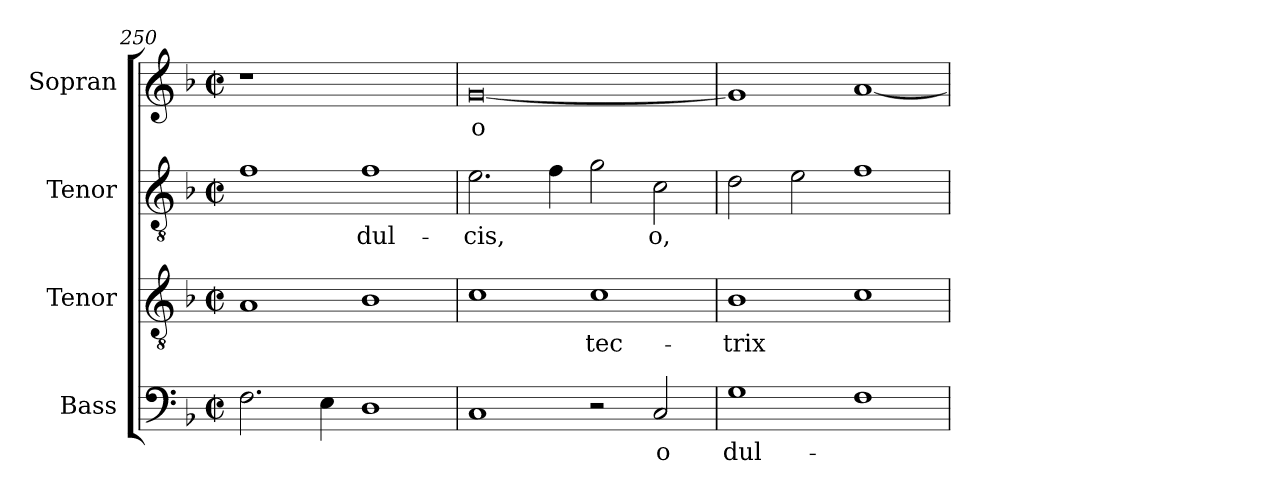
**kern	**text	**kern	**text	**kern	**text	**kern	**text
*part4	*part4	*part3	*part3	*part2	*part2	*part1	*part1
*staff4	*staff4	*staff3	*staff3	*staff2	*staff2	*staff1	*staff1
*I"Bass	*	*I"Tenor	*	*I"Tenor	*	*I"Sopran	*
*	*	*I'Tenor	*	*	*	*	*
*clefF4	*	*clefGv2	*	*clefGv2	*	*clefG2	*
*	*	*ITrd7c12	*	*ITrd7c12	*	*	*
*k[b-]	*	*k[b-]	*	*k[b-]	*	*k[b-]	*
*F:	*	*F:	*	*F:	*	*F:	*
*M2/2	*	*M2/2	*	*M2/2	*	*M2/2	*
*met(c|)	*	*met(c|)	*	*met(c|)	*	*met(c|)	*
=250	=250	=250	=250	=250	=250	=250	=250
!	!	!	!	!	!	!LO:N:vis=1	!
2.Fi\	.	1AAi	.	1Fi	.	1r	.
4Ei\	.	.	.	.	.	.	.
!	!	!	!	!	!LO:LY:b:color=#000000	!	!
1Di	.	1BB-i	.	1Fi	dul-	1ryy	.
=251	=251	=251	=251	=251	=251	=251	=251
!	!	!	!	!	!LO:LY:b:color=#000000	!	!
!	!	!	!	!	!	!	!LO:LY:b:color=#000000
1Ci	.	1Ci	.	2.Ei\	-cis,	[<0gi	o
.	.	.	.	4Fi\	.	.	.
!	!	!	!LO:LY:b:color=#000000	!	!	!	!
2r	.	1Ci	-tec-	2Gi\	.	.	.
!	!LO:LY:b:color=#000000	!	!	!	!	!	!
!	!	!	!	!	!LO:LY:b:color=#000000	!	!
2Ci/	o	.	.	2Ci\	o,	.	.
=252	=252	=252	=252	=252	=252	=252	=252
!	!LO:LY:b:color=#000000	!	!	!	!	!	!
!	!	!	!LO:LY:b:color=#000000	!	!	!	!
1Gi	dul-	1BB-i	-trix	2Di\	.	1gi]	.
.	.	.	.	2Ei\	.	.	.
1Fi	.	1Ci	.	1Fi	.	[<1ai	.
=	=	=	=	=	=	=	=
*-	*-	*-	*-	*-	*-	*-	*-
